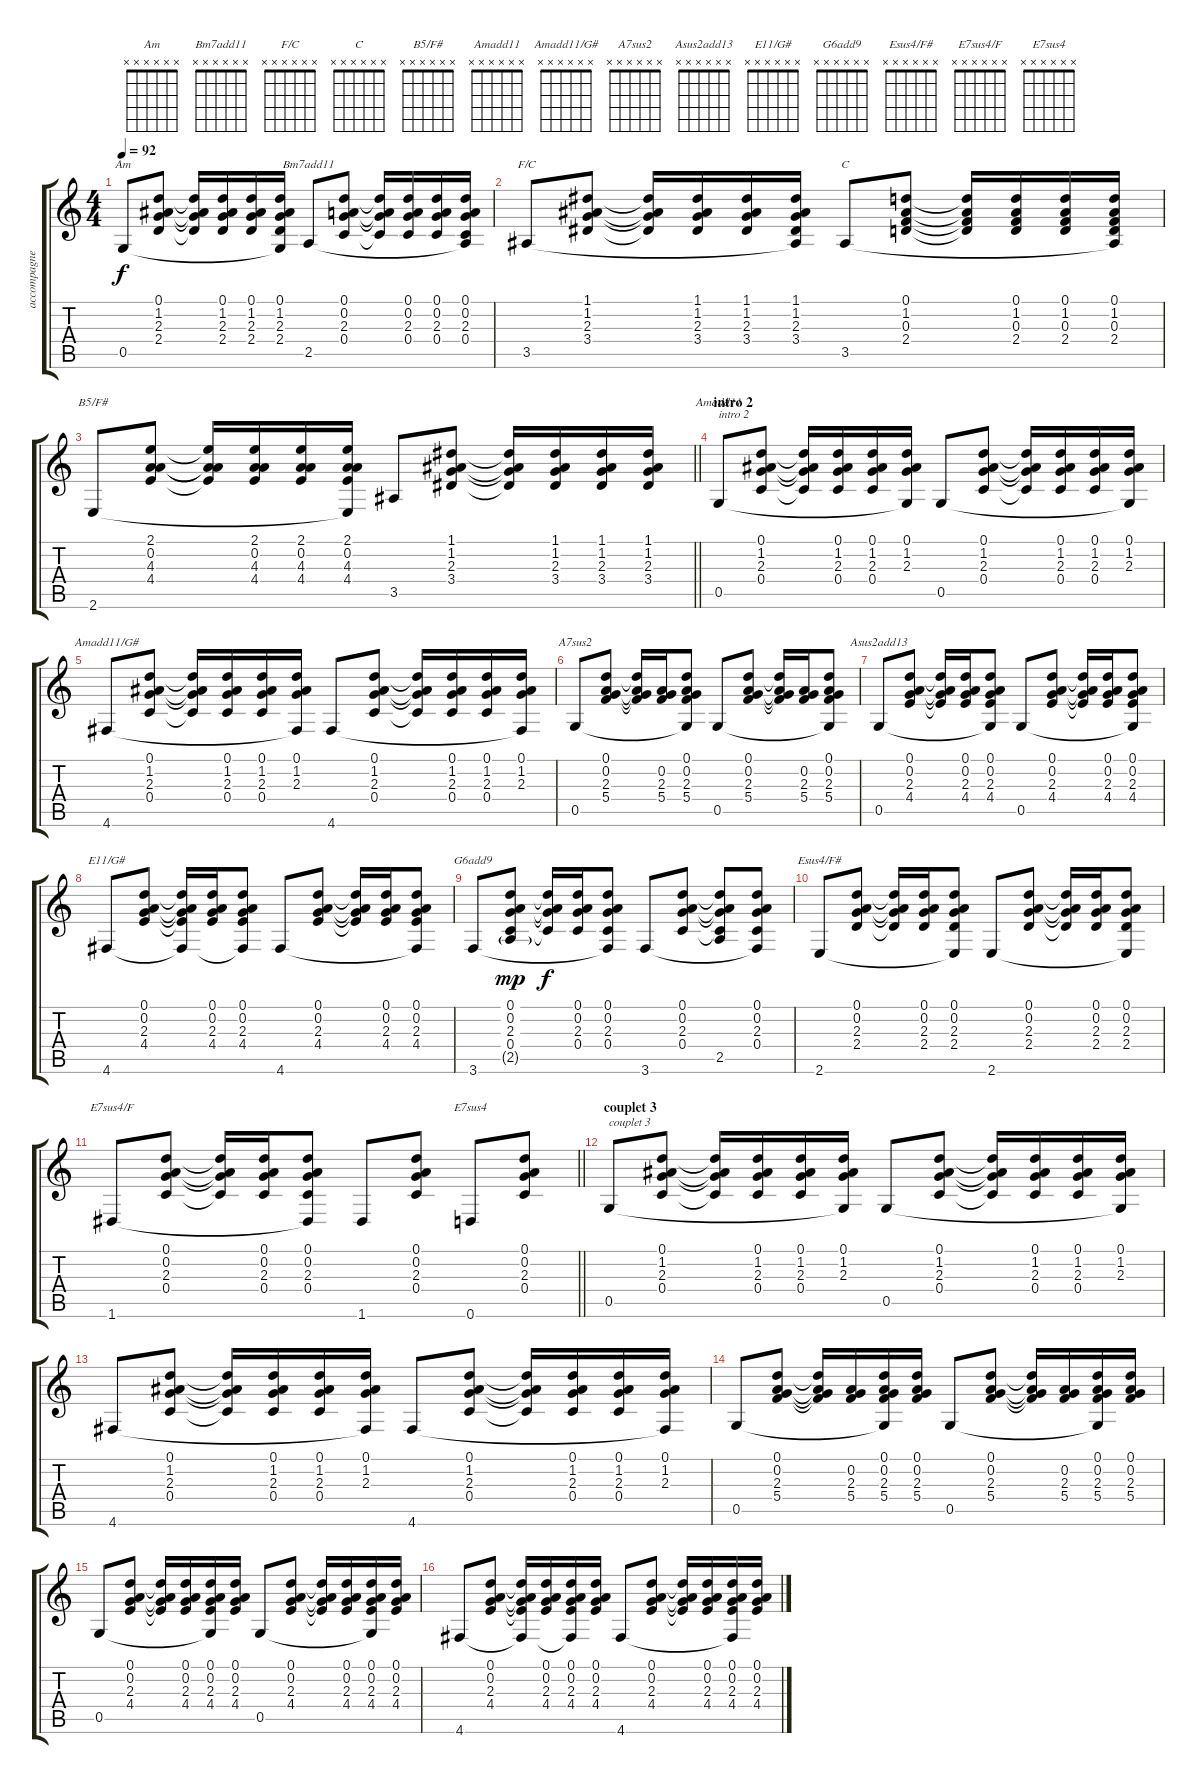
\track ("accompagnement" "accompagne") {instrument electricguitarclean}
\staff {score tabs}
\tuning (D4 A3 F3 C3 G2 D2) {hide}
\chord ("Am" x x x x x x)
\chord ("Bm7add11" x x x x x x)
\chord ("F/C" x x x x x x)
\chord ("C" x x x x x x)
\chord ("B5/F#" x x x x x x)
\chord ("Amadd11" x x x x x x)
\chord ("Amadd11/G#" x x x x x x)
\chord ("A7sus2" x x x x x x)
\chord ("Asus2add13" x x x x x x)
\chord ("E11/G#" x x x x x x)
\chord ("G6add9" x x x x x x)
\chord ("Esus4/F#" x x x x x x)
\chord ("E7sus4/F" x x x x x x)
\chord ("E7sus4" x x x x x x)
\ts (4 4)
\tempo 92
\clef g2
\ks c
0.5.8{ch "Am" dy f} (0.1 1.2 2.3 2.4).8 (0.1{t} 1.2{t} 2.3{t} 2.4{t}).16 (0.1 1.2 2.3 2.4).16 (0.1 1.2 2.3 2.4).16 (0.1 1.2 2.3 2.4 0.5{t}).16 2.5.8{ch "Bm7add11"} (0.1 0.2 2.3 0.4).8 (0.1{t} 0.2{t} 2.3{t} 0.4{t}).16 (0.1 0.2 2.3 0.4).16 (0.1 0.2 2.3 0.4).16 (0.1 0.2 2.3 0.4 2.5{t}).16 |
3.5.8{ch "F/C"} (1.1 1.2 2.3 3.4).8 (1.1{t} 1.2{t} 2.3{t} 3.4{t}).16 (1.1 1.2 2.3 3.4).16 (1.1 1.2 2.3 3.4).16 (1.1 1.2 2.3 3.4 3.5{t}).16 3.5.8{ch "C"} (0.1 1.2 0.3 2.4).8 (0.1{t} 1.2{t} 0.3{t} 2.4{t}).16 (0.1 1.2 0.3 2.4).16 (0.1 1.2 0.3 2.4).16 (0.1 1.2 0.3 2.4 3.5{t}).16 |
\barLineRight lightlight
2.6.8{ch "B5/F#"} (2.1 0.2 4.3 4.4).8 (2.1{t} 0.2{t} 4.3{t} 4.4{t}).16 (2.1 0.2 4.3 4.4).16 (2.1 0.2 4.3 4.4).16 (2.1 0.2 4.3 4.4 2.6{t}).16 3.5.8 (1.1 1.2 2.3 3.4).8 (1.1{t} 1.2{t} 2.3{t} 3.4{t}).16 (1.1 1.2 2.3 3.4).16 (1.1 1.2 2.3 3.4).16 (1.1 1.2 2.3 3.4).16 |
\section ("" "intro 2")
0.5.8{ch "Amadd11" txt "intro 2"} (0.1 1.2 2.3 0.4).8 (0.1{t} 1.2{t} 2.3{t} 0.4{t}).16 (0.1 1.2 2.3 0.4).16 (0.1 1.2 2.3 0.4).16 (0.1 1.2 2.3 0.5{t}).16 0.5.8 (0.1 1.2 2.3 0.4).8 (0.1{t} 1.2{t} 2.3{t} 0.4{t}).16 (0.1 1.2 2.3 0.4).16 (0.1 1.2 2.3 0.4).16 (0.1 1.2 2.3 0.5{t}).16 |
4.6.8{ch "Amadd11/G#"} (0.1 1.2 2.3 0.4).8 (0.1{t} 1.2{t} 2.3{t} 0.4{t}).16 (0.1 1.2 2.3 0.4).16 (0.1 1.2 2.3 0.4).16 (0.1 1.2 2.3 4.6{t}).16 4.6.8 (0.1 1.2 2.3 0.4).8 (0.1{t} 1.2{t} 2.3{t} 0.4{t}).16 (0.1 1.2 2.3 0.4).16 (0.1 1.2 2.3 0.4).16 (0.1 1.2 2.3 4.6{t}).16 |
0.5.8{ch "A7sus2"} (0.1 0.2 2.3 5.4).8 (0.1{t} 0.2{t} 2.3{t} 5.4{t}).16 (0.2 2.3 5.4).16 (0.1 0.2 2.3 5.4 0.5{t}).8 0.5.8 (0.1 0.2 2.3 5.4).8 (0.1{t} 0.2{t} 2.3{t} 5.4{t}).16 (0.2 2.3 5.4).16 (0.1 0.2 2.3 5.4 0.5{t}).8 |
0.5.8{ch "Asus2add13"} (0.1 0.2 2.3 4.4).8 (0.1{t} 0.2{t} 2.3{t} 4.4{t}).16 (0.1 0.2 2.3 4.4).16 (0.1 0.2 2.3 4.4 0.5{t}).8 0.5.8 (0.1 0.2 2.3 4.4).8 (0.1{t} 0.2{t} 2.3{t} 4.4{t}).16 (0.1 0.2 2.3 4.4).16 (0.1 0.2 2.3 4.4 0.5{t}).8 |
4.6.8{ch "E11/G#"} (0.1 0.2 2.3 4.4).8 (0.1{t} 0.2{t} 2.3{t} 4.4{t} 4.6{t}).16 (0.1 0.2 2.3 4.4).16 (0.1 0.2 2.3 4.4 4.6{t}).8 4.6.8 (0.1 0.2 2.3 4.4).8 (0.1{t} 0.2{t} 2.3{t} 4.4{t}).16 (0.1 0.2 2.3 4.4).16 (0.1 0.2 2.3 4.4 4.6{t}).8 |
3.6.8{ch "G6add9"} (0.1 0.2 2.3 0.4 2.5{g}).8{dy mp} (0.1{t} 0.2{t} 2.3{t} 0.4{t}).16{dy f} (0.1 0.2 2.3 0.4).16 (0.1 0.2 2.3 0.4 3.6{t}).8 3.6.8 (0.1 0.2 2.3 0.4).8 (0.1{t} 0.2{t} 2.3{t} 0.4{t} 2.5).8 (0.1 0.2 2.3 0.4 3.6{t}).8 |
2.6.8{ch "Esus4/F#"} (0.1 0.2 2.3 2.4).8 (0.1{t} 0.2{t} 2.3{t} 2.4{t}).16 (0.1 0.2 2.3 2.4).16 (0.1 0.2 2.3 2.4 2.6{t}).8 2.6.8 (0.1 0.2 2.3 2.4).8 (0.1{t} 0.2{t} 2.3{t} 2.4{t}).16 (0.1 0.2 2.3 2.4).16 (0.1 0.2 2.3 2.4 2.6{t}).8 |
\barLineRight lightlight
1.6.8{ch "E7sus4/F"} (0.1 0.2 2.3 0.4).8 (0.1{t} 0.2{t} 2.3{t} 0.4{t}).16 (0.1 0.2 2.3 0.4).16 (0.1 0.2 2.3 0.4 1.6{t}).8 1.6.8 (0.1 0.2 2.3 0.4).8 0.6.8{ch "E7sus4"} (0.1 0.2 2.3 0.4).8 |
\section ("" "couplet 3")
0.5.8{txt "couplet 3"} (0.1 1.2 2.3 0.4).8 (0.1{t} 1.2{t} 2.3{t} 0.4{t}).16 (0.1 1.2 2.3 0.4).16 (0.1 1.2 2.3 0.4).16 (0.1 1.2 2.3 0.5{t}).16 0.5.8 (0.1 1.2 2.3 0.4).8 (0.1{t} 1.2{t} 2.3{t} 0.4{t}).16 (0.1 1.2 2.3 0.4).16 (0.1 1.2 2.3 0.4).16 (0.1 1.2 2.3 0.5{t}).16 |
4.6.8 (0.1 1.2 2.3 0.4).8 (0.1{t} 1.2{t} 2.3{t} 0.4{t}).16 (0.1 1.2 2.3 0.4).16 (0.1 1.2 2.3 0.4).16 (0.1 1.2 2.3 4.6{t}).16 4.6.8 (0.1 1.2 2.3 0.4).8 (0.1{t} 1.2{t} 2.3{t} 0.4{t}).16 (0.1 1.2 2.3 0.4).16 (0.1 1.2 2.3 0.4).16 (0.1 1.2 2.3 4.6{t}).16 |
0.5.8 (0.1 0.2 2.3 5.4).8 (0.1{t} 0.2{t} 2.3{t} 5.4{t}).16 (0.2 2.3 5.4).16 (0.1 0.2 2.3 5.4 0.5{t}).16 (0.1 0.2 2.3 5.4).16 0.5.8 (0.1 0.2 2.3 5.4).8 (0.1{t} 0.2{t} 2.3{t} 5.4{t}).16 (0.2 2.3 5.4).16 (0.1 0.2 2.3 5.4 0.5{t}).16 (0.1 0.2 2.3 5.4).16 |
0.5.8 (0.1 0.2 2.3 4.4).8 (0.1{t} 0.2{t} 2.3{t} 4.4{t}).16 (0.1 0.2 2.3 4.4).16 (0.1 0.2 2.3 4.4 0.5{t}).16 (0.1 0.2 2.3 4.4).16 0.5.8 (0.1 0.2 2.3 4.4).8 (0.1{t} 0.2{t} 2.3{t} 4.4{t}).16 (0.1 0.2 2.3 4.4).16 (0.1 0.2 2.3 4.4 0.5{t}).16 (0.1 0.2 2.3 4.4).16 |
4.6.8 (0.1 0.2 2.3 4.4).8 (0.1{t} 0.2{t} 2.3{t} 4.4{t} 4.6{t}).16 (0.1 0.2 2.3 4.4).16 (0.1 0.2 2.3 4.4 4.6{t}).16 (0.1 0.2 2.3 4.4).16 4.6.8 (0.1 0.2 2.3 4.4).8 (0.1{t} 0.2{t} 2.3{t} 4.4{t}).16 (0.1 0.2 2.3 4.4).16 (0.1 0.2 2.3 4.4 4.6{t}).16 (0.1 0.2 2.3 4.4).16
